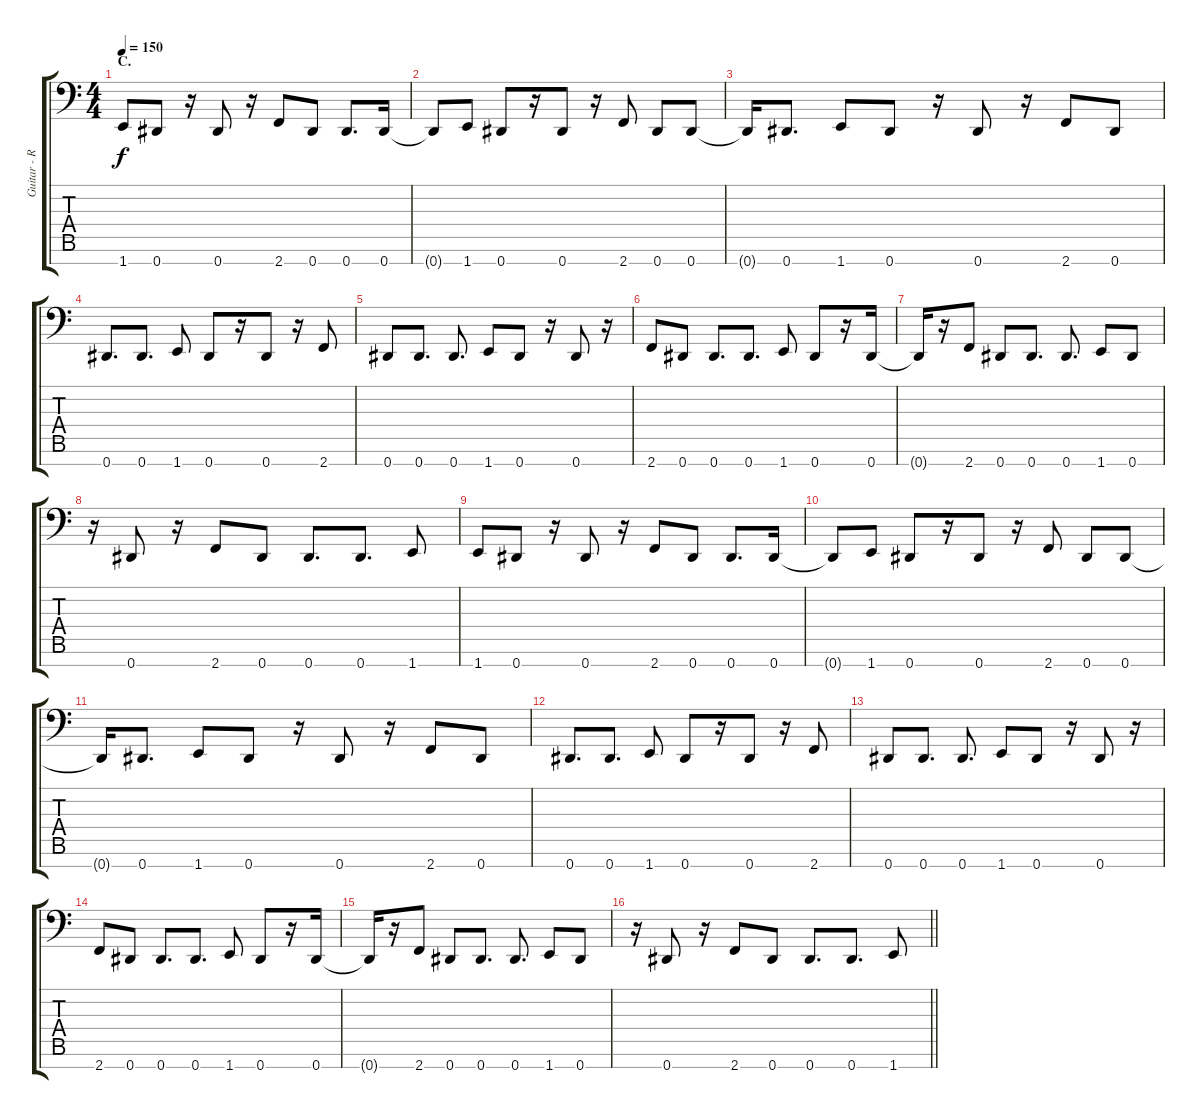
\track ("Guitar - Right" "Guitar - R") {instrument distortionguitar}
\staff {score tabs}
\tuning (Eb3 F3 Db3 Ab2 Eb2 Bb1 Eb1) {hide}
\ts (4 4)
\section ("" "C.")
\tempo 150
\clef f4
\ks c
1.7.8{dy f} 0.7.8 r.16 0.7.8 r.16 2.7.8 0.7.8 0.7.8{d} 0.7.16 |
0.7{t}.8 1.7.8 0.7.8 r.16 0.7.8 r.16 2.7.8 0.7.8 0.7.8 |
0.7{t}.16 0.7.8{d} 1.7.8 0.7.8 r.16 0.7.8 r.16 2.7.8 0.7.8 |
0.7.8{d} 0.7.8{d} 1.7.8 0.7.8 r.16 0.7.8 r.16 2.7.8 |
0.7.8 0.7.8{d} 0.7.8{d} 1.7.8 0.7.8 r.16 0.7.8 r.16 |
2.7.8 0.7.8 0.7.8{d} 0.7.8{d} 1.7.8 0.7.8 r.16 0.7.16 |
0.7{t}.16 r.16 2.7.8 0.7.8 0.7.8{d} 0.7.8{d} 1.7.8 0.7.8 |
r.16 0.7.8 r.16 2.7.8 0.7.8 0.7.8{d} 0.7.8{d} 1.7.8 |
1.7.8 0.7.8 r.16 0.7.8 r.16 2.7.8 0.7.8 0.7.8{d} 0.7.16 |
0.7{t}.8 1.7.8 0.7.8 r.16 0.7.8 r.16 2.7.8 0.7.8 0.7.8 |
0.7{t}.16 0.7.8{d} 1.7.8 0.7.8 r.16 0.7.8 r.16 2.7.8 0.7.8 |
0.7.8{d} 0.7.8{d} 1.7.8 0.7.8 r.16 0.7.8 r.16 2.7.8 |
0.7.8 0.7.8{d} 0.7.8{d} 1.7.8 0.7.8 r.16 0.7.8 r.16 |
2.7.8 0.7.8 0.7.8{d} 0.7.8{d} 1.7.8 0.7.8 r.16 0.7.16 |
0.7{t}.16 r.16 2.7.8 0.7.8 0.7.8{d} 0.7.8{d} 1.7.8 0.7.8 |
\barLineRight lightlight
r.16 0.7.8 r.16 2.7.8 0.7.8 0.7.8{d} 0.7.8{d} 1.7.8
